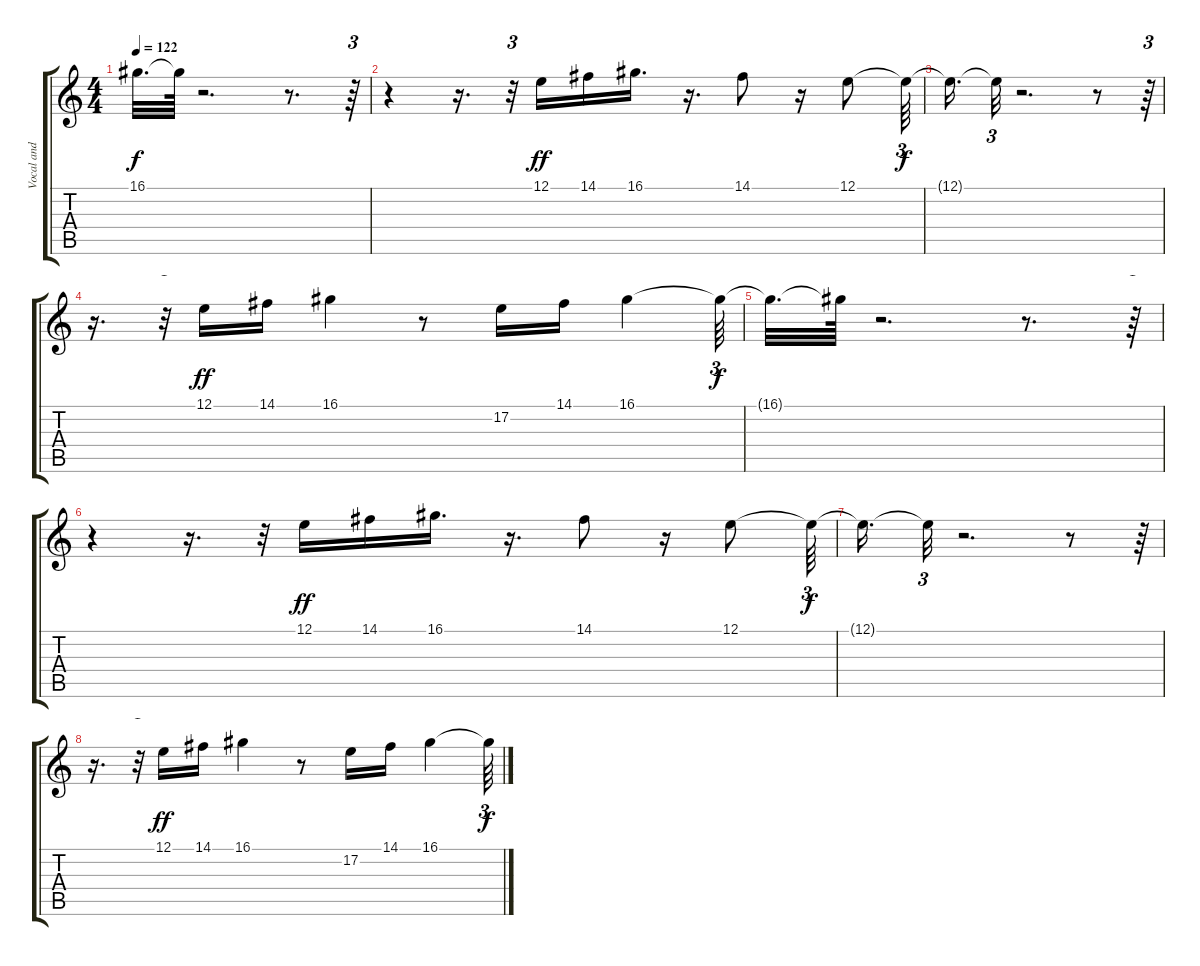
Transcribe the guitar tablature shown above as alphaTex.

\track ("Vocal and Telephone ring" "Vocal and ") {instrument flute}
\staff {score tabs}
\tuning (E4 B3 G3 D3 A2 E2) {hide}
\ts (4 4)
\tempo 122
\clef g2
\ks c
16.1{t}.32{d dy f} 16.1{t}.64 r.2{d} r.8{d} r.64{tu (3 2)} |
r.4 r.16{d} r.32{tu (3 2)} 12.1.16{dy ff} 14.1.16 16.1.16{d} r.16{d} 14.1.8 r.16 12.1.8 12.1{t}.64{tu (3 2) dy f} |
12.1{t}.16{d} 12.1{t}.32{tu (3 2)} r.2{d} r.8 r.64{tu (3 2)} |
r.16{d} r.32{tu (3 2)} 12.1.16{dy ff} 14.1.16 16.1.4 r.8 17.2.16 14.1.16 16.1.4 16.1{t}.64{tu (3 2) dy f} |
16.1{t}.32{d} 16.1{t}.64 r.2{d} r.8{d} r.64{tu (3 2)} |
r.4 r.16{d} r.32{tu (3 2)} 12.1.16{dy ff} 14.1.16 16.1.16{d} r.16{d} 14.1.8 r.16 12.1.8 12.1{t}.64{tu (3 2) dy f} |
12.1{t}.16{d} 12.1{t}.32{tu (3 2)} r.2{d} r.8 r.64{tu (3 2)} |
r.16{d} r.32{tu (3 2)} 12.1.16{dy ff} 14.1.16 16.1.4 r.8 17.2.16 14.1.16 16.1.4 16.1{t}.64{tu (3 2) dy f}
